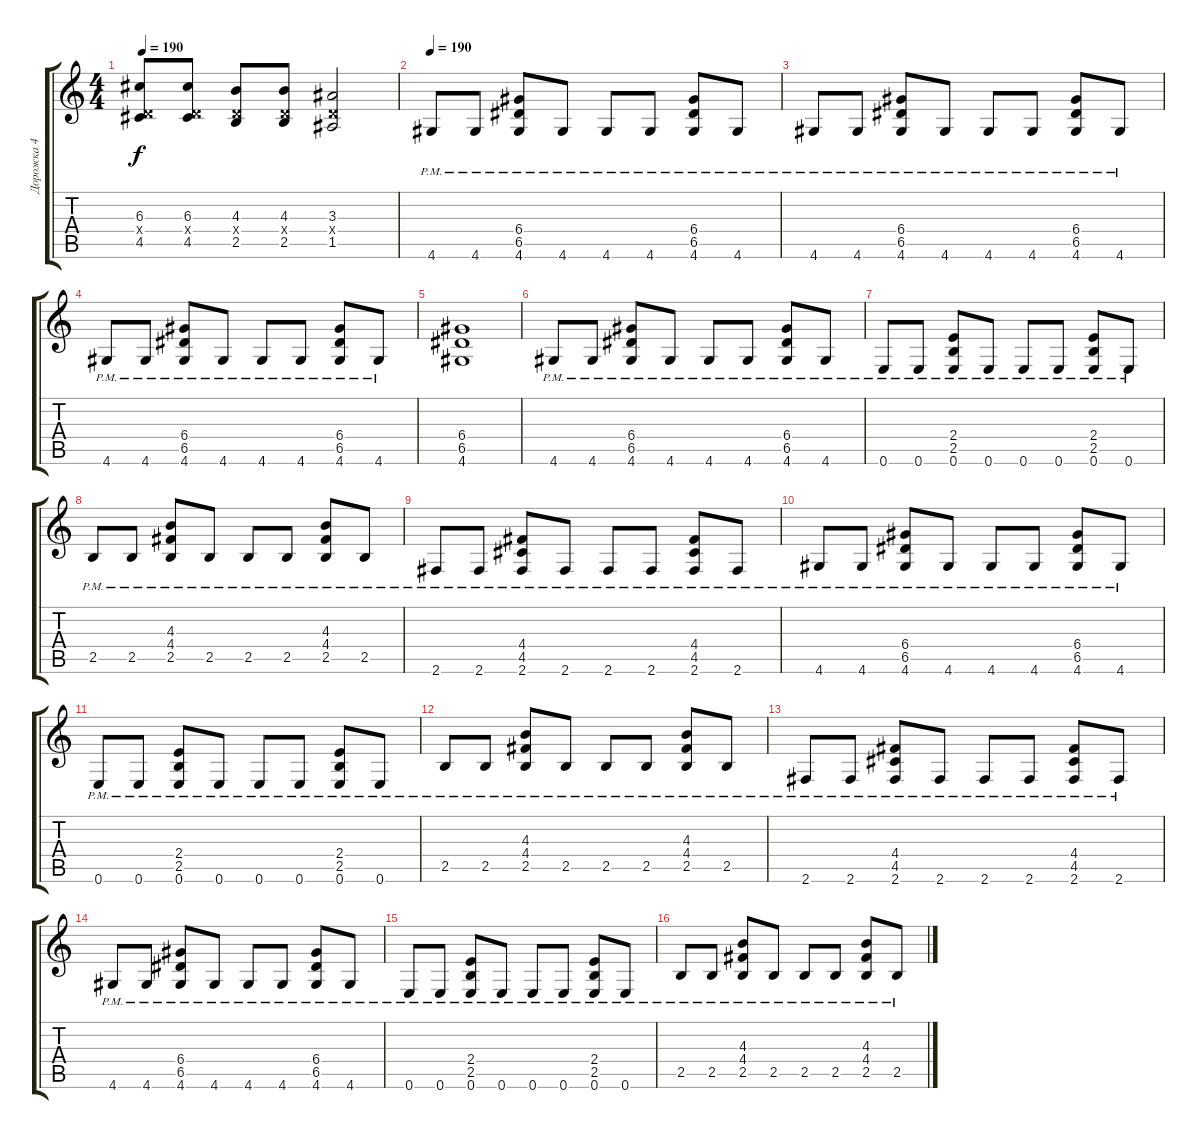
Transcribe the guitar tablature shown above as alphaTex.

\track ("Дорожка 4" "Дорожка 4") {instrument distortionguitar}
\staff {score tabs}
\tuning (E4 B3 G3 D3 A2 E2) {hide}
\ts (4 4)
\tempo 190
\clef g2
\ks c
(6.3 0.4{x} 4.5).8{dy f} (6.3 0.4{x} 4.5).8 (4.3 0.4{x} 2.5).8 (4.3 0.4{x} 2.5).8 (3.3 0.4{x} 1.5).2 |
\tempo 190
4.6{pm}.8 4.6{pm}.8 (6.4 6.5 4.6{pm}).8 4.6{pm}.8 4.6{pm}.8 4.6{pm}.8 (6.4 6.5 4.6{pm}).8 4.6{pm}.8 |
4.6{pm}.8 4.6{pm}.8 (6.4 6.5 4.6{pm}).8 4.6{pm}.8 4.6{pm}.8 4.6{pm}.8 (6.4 6.5 4.6{pm}).8 4.6{pm}.8 |
4.6{pm}.8 4.6{pm}.8 (6.4 6.5 4.6{pm}).8 4.6{pm}.8 4.6{pm}.8 4.6{pm}.8 (6.4 6.5 4.6{pm}).8 4.6{pm}.8 |
(6.4 6.5 4.6).1 |
4.6{pm}.8 4.6{pm}.8 (6.4 6.5 4.6{pm}).8 4.6{pm}.8 4.6{pm}.8 4.6{pm}.8 (6.4 6.5 4.6{pm}).8 4.6{pm}.8 |
0.6{pm}.8 0.6{pm}.8 (2.4 2.5 0.6{pm}).8 0.6{pm}.8 0.6{pm}.8 0.6{pm}.8 (2.4 2.5 0.6{pm}).8 0.6{pm}.8 |
2.5{pm}.8 2.5{pm}.8 (4.3 4.4 2.5{pm}).8 2.5{pm}.8 2.5{pm}.8 2.5{pm}.8 (4.3 4.4 2.5{pm}).8 2.5{pm}.8 |
2.6{pm}.8 2.6{pm}.8 (4.4 4.5 2.6{pm}).8 2.6{pm}.8 2.6{pm}.8 2.6{pm}.8 (4.4 4.5 2.6{pm}).8 2.6{pm}.8 |
4.6{pm}.8 4.6{pm}.8 (6.4 6.5 4.6{pm}).8 4.6{pm}.8 4.6{pm}.8 4.6{pm}.8 (6.4 6.5 4.6{pm}).8 4.6{pm}.8 |
0.6{pm}.8 0.6{pm}.8 (2.4 2.5 0.6{pm}).8 0.6{pm}.8 0.6{pm}.8 0.6{pm}.8 (2.4 2.5 0.6{pm}).8 0.6{pm}.8 |
2.5{pm}.8 2.5{pm}.8 (4.3 4.4 2.5{pm}).8 2.5{pm}.8 2.5{pm}.8 2.5{pm}.8 (4.3 4.4 2.5{pm}).8 2.5{pm}.8 |
2.6{pm}.8 2.6{pm}.8 (4.4 4.5 2.6{pm}).8 2.6{pm}.8 2.6{pm}.8 2.6{pm}.8 (4.4 4.5 2.6{pm}).8 2.6{pm}.8 |
4.6{pm}.8 4.6{pm}.8 (6.4 6.5 4.6{pm}).8 4.6{pm}.8 4.6{pm}.8 4.6{pm}.8 (6.4 6.5 4.6{pm}).8 4.6{pm}.8 |
0.6{pm}.8 0.6{pm}.8 (2.4 2.5 0.6{pm}).8 0.6{pm}.8 0.6{pm}.8 0.6{pm}.8 (2.4 2.5 0.6{pm}).8 0.6{pm}.8 |
2.5{pm}.8 2.5{pm}.8 (4.3 4.4 2.5{pm}).8 2.5{pm}.8 2.5{pm}.8 2.5{pm}.8 (4.3 4.4 2.5{pm}).8 2.5{pm}.8
